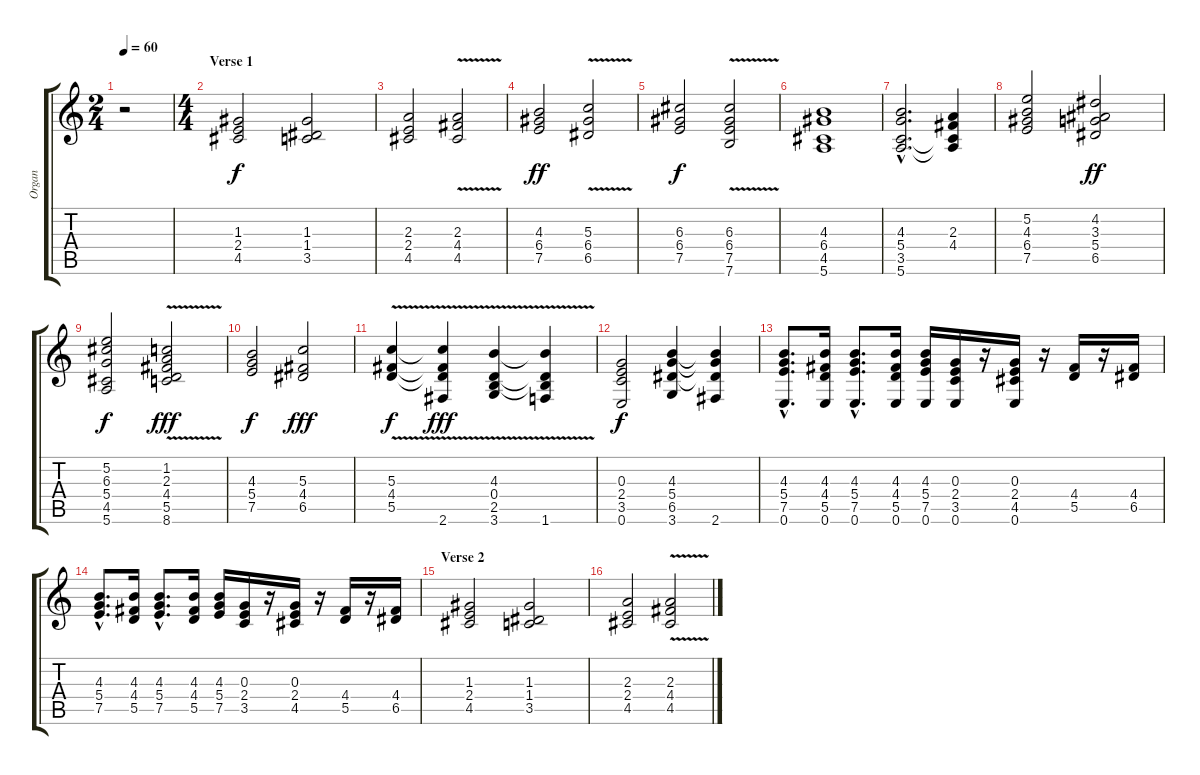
\track ("Organ" "Organ") {instrument rockorgan}
\staff {score tabs}
\tuning (E5 B4 G4 D4 A3 E3) {hide}
\ts (2 4)
\tempo 60
\clef g2
\ks c
r.2{dy f instrument rockorgan} |
\ts (4 4)
\section ("" "Verse 1")
(1.3 2.4 4.5).2 (1.3 1.4 3.5).2 |
(2.3 2.4 4.5).2 (2.3{v} 4.4{v} 4.5{v}).2 |
(4.3 6.4 7.5).2{dy ff} (5.3{v} 6.4 6.5).2{volume 13} |
(6.3 6.4 7.5).2{dy f} (6.3{v} 6.4{v} 7.5{v} 7.6{v}).2 |
(4.3 6.4 4.5 5.6).1{volume 9} |
(4.3{hac} 5.4{hac} 3.5{hac} 5.6{hac}).2{d} (2.3 4.4 3.5{t} 5.6{t}).4 |
(5.2 4.3 6.4 7.5).2{volume 14} (4.2 3.3 5.4 6.5).2{dy ff} |
(5.2 6.3 5.4 4.5 5.6).2{dy f} (1.2 2.3 4.4{v} 5.5 8.6).2{dy fff} |
(4.3 5.4 7.5).2{dy f volume 9} (5.3 4.4 6.5).2{dy fff} |
(5.3{v} 4.4 5.5{v}).4{dy f} (5.3{t} 4.4{t} 5.5{t} 2.6).4{dy fff} (4.3{v} 0.4{v} 2.5{v} 3.6{v}).4 (4.3{t} 0.4{t} 2.5{t} 1.6).4 |
(0.3 2.4 3.5 0.6).2{dy f} (4.3 5.4 6.5 3.6).4 (4.3{t} 5.4{t} 6.5{t} 2.6).4 |
(4.3{hac} 5.4{hac} 7.5{hac} 0.6{hac}).8{d} (4.3 4.4 5.5 0.6).16 (4.3{hac} 5.4{hac} 7.5{hac} 0.6{hac}).8{d} (4.3 4.4 5.5 0.6).16 (4.3 5.4 7.5 0.6).16 (0.3 2.4 3.5 0.6).16 r.16 (0.3 2.4 4.5 0.6).16 r.16 (4.4 5.5).16 r.16 (4.4 6.5).16 |
(4.3{hac} 5.4{hac} 7.5{hac}).8{d} (4.3 4.4 5.5).16 (4.3{hac} 5.4{hac} 7.5{hac}).8{d} (4.3 4.4 5.5).16 (4.3 5.4 7.5).16 (0.3 2.4 3.5).16 r.16 (0.3 2.4 4.5).16 r.16 (4.4 5.5).16 r.16 (4.4 6.5).16 |
\section ("" "Verse 2")
(1.3 2.4 4.5).2 (1.3 1.4 3.5).2 |
(2.3 2.4 4.5).2 (2.3{v} 4.4{v} 4.5{v}).2
